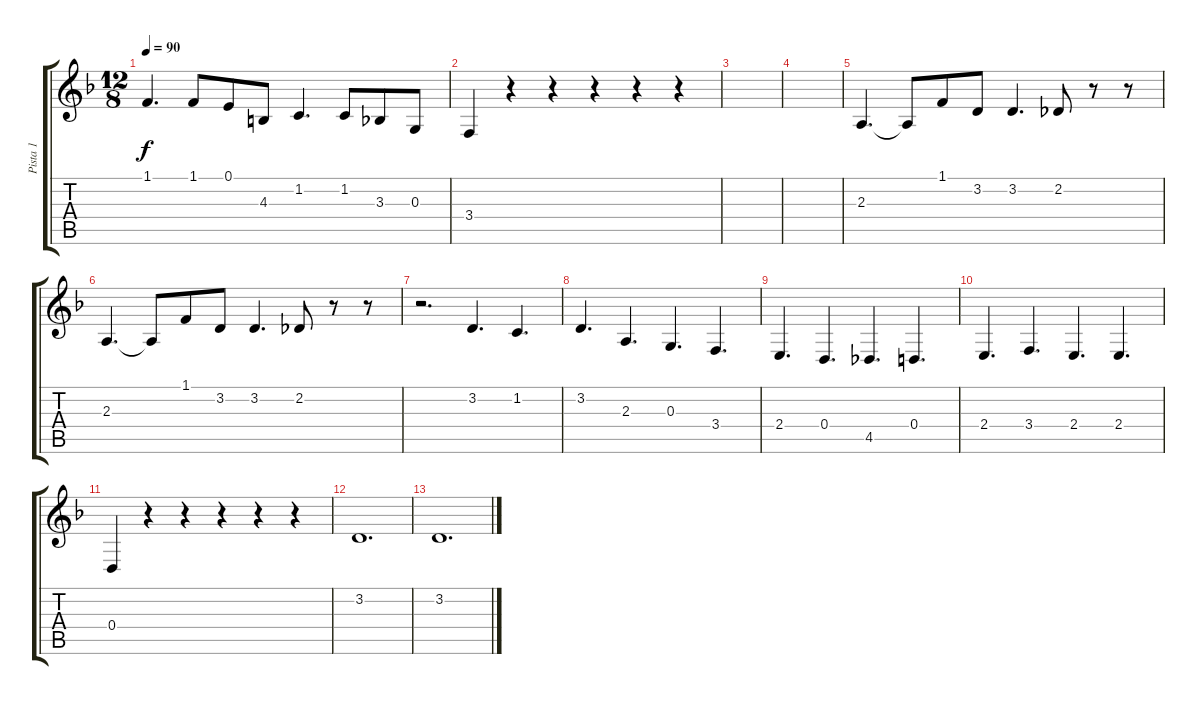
\track ("Pista 1" "Pista 1") {instrument choiraahs}
\staff {score tabs}
\tuning (E4 B3 G3 D3 A2 E2) {hide}
\ts (12 8)
\tempo 90
\clef g2
\ks dminor
1.1.4{d dy f} 1.1.8 0.1.8 4.3.8 1.2.4{d} 1.2.8 3.3.8 0.3.8 |
3.4.4 r.4 r.4 r.4 r.4 r.4 |
|
|
2.3.4{d} 2.3{t}.8 1.1.8 3.2.8 3.2.4{d} 2.2.8 r.8 r.8 |
2.3.4{d} 2.3{t}.8 1.1.8 3.2.8 3.2.4{d} 2.2.8 r.8 r.8 |
r.2{d} 3.2.4{d} 1.2.4{d} |
3.2.4{d} 2.3.4{d} 0.3.4{d} 3.4.4{d} |
2.4.4{d} 0.4.4{d} 4.5.4{d} 0.4.4{d} |
2.4.4{d} 3.4.4{d} 2.4.4{d} 2.4.4{d} |
0.4.4 r.4 r.4 r.4 r.4 r.4 |
3.2.1{d} |
3.2.1{d}
